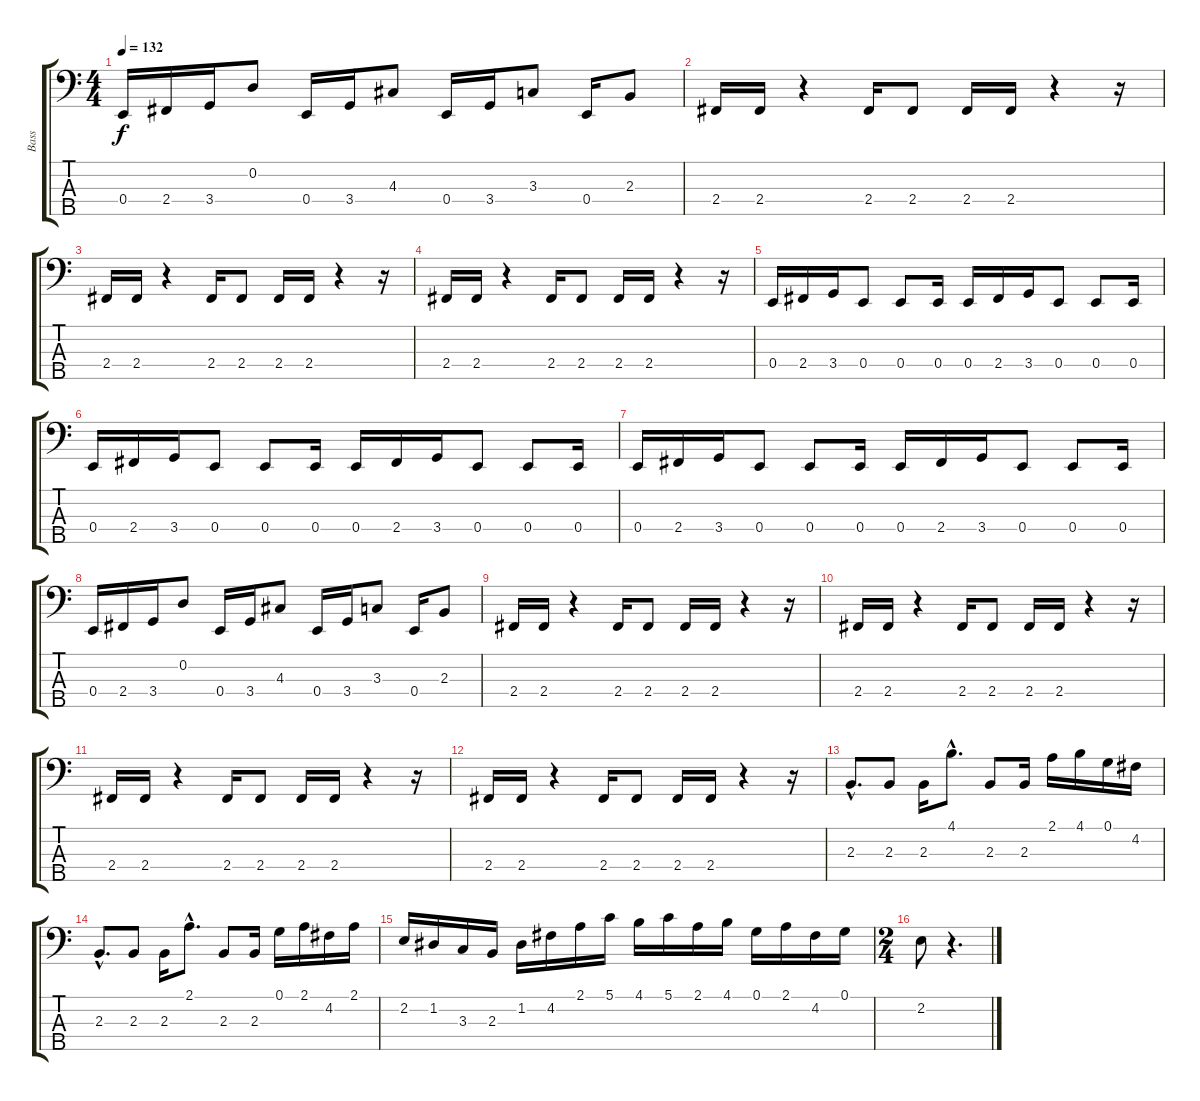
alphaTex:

\track (" Bass" " Bass") {instrument electricbassfinger}
\staff {score tabs}
\tuning (G2 D2 A1 E1 B0) {hide}
\ts (4 4)
\tempo 132
\clef f4
\ks c
0.4.16{dy f} 2.4.16 3.4.16 0.2.8 0.4.16 3.4.16 4.3.8 0.4.16 3.4.16 3.3.8 0.4.16 2.3.8 |
2.4.16 2.4.16 r.4 2.4.16 2.4.8 2.4.16 2.4.16 r.4 r.16 |
2.4.16 2.4.16 r.4 2.4.16 2.4.8 2.4.16 2.4.16 r.4 r.16 |
2.4.16 2.4.16 r.4 2.4.16 2.4.8 2.4.16 2.4.16 r.4 r.16 |
0.4.16 2.4.16 3.4.16 0.4.8 0.4.8 0.4.16 0.4.16 2.4.16 3.4.16 0.4.8 0.4.8 0.4.16 |
0.4.16 2.4.16 3.4.16 0.4.8 0.4.8 0.4.16 0.4.16 2.4.16 3.4.16 0.4.8 0.4.8 0.4.16 |
0.4.16 2.4.16 3.4.16 0.4.8 0.4.8 0.4.16 0.4.16 2.4.16 3.4.16 0.4.8 0.4.8 0.4.16 |
0.4.16 2.4.16 3.4.16 0.2.8 0.4.16 3.4.16 4.3.8 0.4.16 3.4.16 3.3.8 0.4.16 2.3.8 |
2.4.16 2.4.16 r.4 2.4.16 2.4.8 2.4.16 2.4.16 r.4 r.16 |
2.4.16 2.4.16 r.4 2.4.16 2.4.8 2.4.16 2.4.16 r.4 r.16 |
2.4.16 2.4.16 r.4 2.4.16 2.4.8 2.4.16 2.4.16 r.4 r.16 |
2.4.16 2.4.16 r.4 2.4.16 2.4.8 2.4.16 2.4.16 r.4 r.16 |
2.3{hac}.8{d} 2.3.8 2.3.16 4.1{hac}.8{d} 2.3.8 2.3.16 2.1.16 4.1.16 0.1.16 4.2.16 |
2.3{hac}.8{d} 2.3.8 2.3.16 2.1{hac}.8{d} 2.3.8 2.3.16 0.1.16 2.1.16 4.2.16 2.1.16 |
2.2.16 1.2.16 3.3.16 2.3.16 1.2.16 4.2.16 2.1.16 5.1.16 4.1.16 5.1.16 2.1.16 4.1.16 0.1.16 2.1.16 4.2.16 0.1.16 |
\ts (2 4)
2.2.8 r.4{d}
